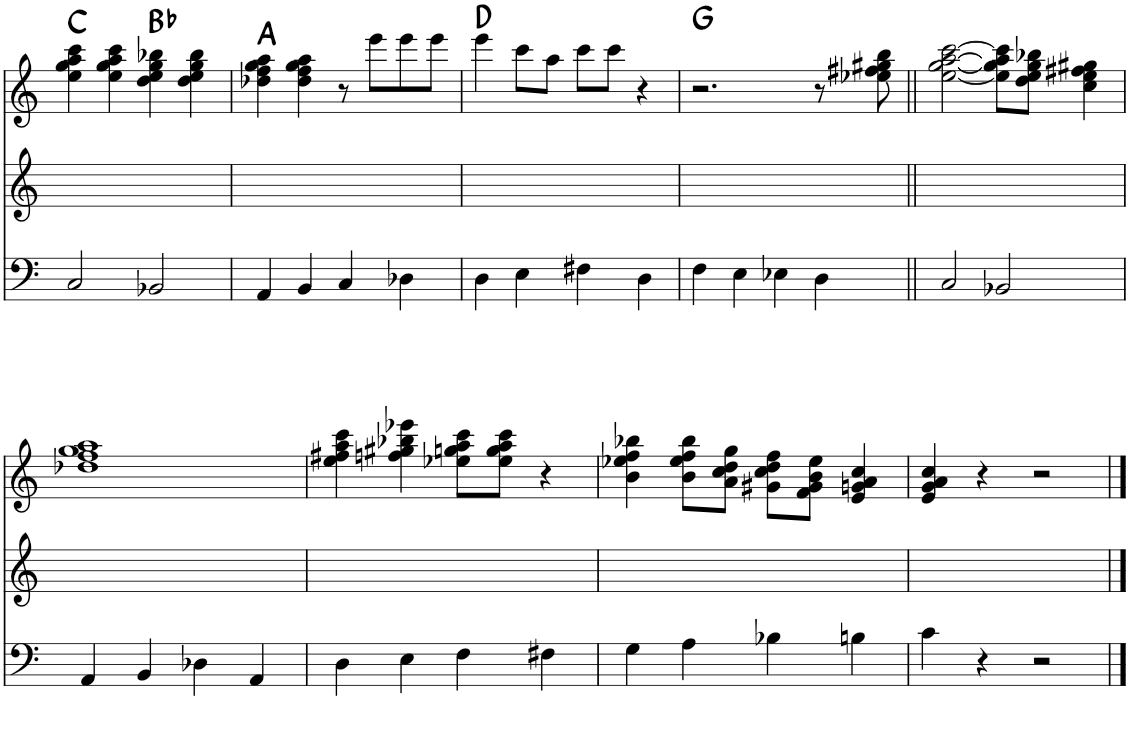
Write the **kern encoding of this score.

**kern	**kern	**kern	**harte
*part3	*part2	*part1	*part1
*staff3	*staff2	*staff1	*
*I"Fretless Electric Bass	*I"Piano	*I"Electronic Organ	*
*	*I'Pno	*I'Elec Org	*
!!LO:PB:g=z
*clefF4	*clefG2	*clefG2	*
*k[]	*k[]	*k[]	*
*M4/4	*M4/4	*M4/4	*
=65	=65	=65	=65
2C/	1ryy	4ee\ 4gg\ 4aa\ 4ccc\	C:maj
.	.	4ee\ 4gg\ 4aa\ 4ccc\	.
2BB-X/	.	4dd\ 4ee\ 4gg\ 4bb-X\	Bb:maj
.	.	4dd\ 4ee\ 4gg\ 4bb-\	.
=66	=66	=66	=66
4AA/	1ryy	4dd-X\ 4ff\ 4gg\ 4aa\	A:maj
4BB/	.	4dd-\ 4ff\ 4gg\ 4aa\	.
4C/	.	8r	.
.	.	8eee\L	.
4D-X\	.	8eee\	.
.	.	8eee\J	.
=67	=67	=67	=67
4D\	1ryy	4eee\	D:maj
4E\	.	8ccc\L	.
.	.	8aa\J	.
4F#X\	.	8ccc\L	.
.	.	8ccc\J	.
4D\	.	4r	.
=68	=68	=68	=68
4F\	1ryy	2.r	G:maj
4E\	.	.	.
4E-X\	.	.	.
4D\	.	8r	.
.	.	8ee-X\ 8ff#X\ 8gg#X\ 8bb\	.
=69||	=69||	=69||	=69||
2C/	1ryy	[2ee\ [2gg\ [2aa\ [2ccc\	.
2BB-X/	.	8ee\] 8gg\] 8aa\] 8ccc\]L	.
.	.	8dd\ 8ee\ 8gg\ 8bb-X\J	.
.	.	4cc\ 4ee\ 4ff#X\ 4gg#X\	.
!!LO:LB:g=z
=70	=70	=70	=70
4AA/	1ryy	1dd-X 1ff 1gg 1aa	.
4BB/	.	.	.
4D-X\	.	.	.
4AA/	.	.	.
=71	=71	=71	=71
4D\	1ryy	4ee\ 4ff#X\ 4aa\ 4ccc\	.
4E\	.	4ffn\ 4gg#X\ 4bb-X\ 4eee-X\	.
4F\	.	8ee-X\ 8ggn\ 8aa\ 8ccc\L	.
.	.	8ee-\ 8gg\ 8aa\ 8ccc\J	.
4F#X\	.	4r	.
=72	=72	=72	=72
4G\	1ryy	4b\ 4ee-X\ 4ff\ 4bb-X\	.
4A\	.	8b\ 8ee-\ 8ff\ 8bb-\L	.
.	.	8a\ 8cc\ 8dd\ 8gg\J	.
4B-X\	.	8g#X\ 8cc\ 8dd\ 8ff\L	.
.	.	8f\ 8g#\ 8b\ 8ee-\J	.
4Bn\	.	4e/ 4gn/ 4a/ 4cc/	.
=73	=73	=73	=73
4c\	1ryy	4e/ 4g/ 4a/ 4cc/	.
4r	.	4r	.
2r	.	2r	.
==	==	==	==
*-	*-	*-	*-
